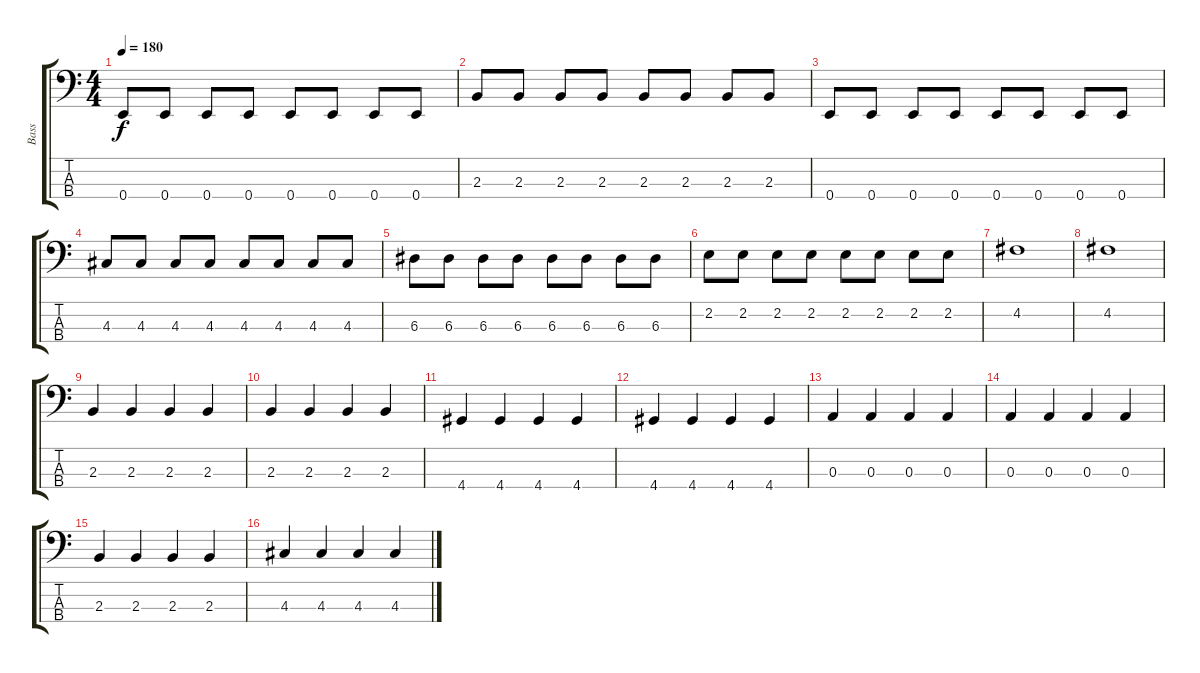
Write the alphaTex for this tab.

\track ("Bass" "Bass") {instrument electricbasspick}
\staff {score tabs}
\tuning (G2 D2 A1 E1) {hide}
\ts (4 4)
\tempo 180
\clef f4
\ks c
0.4.8{dy f} 0.4.8 0.4.8 0.4.8 0.4.8 0.4.8 0.4.8 0.4.8 |
2.3.8 2.3.8 2.3.8 2.3.8 2.3.8 2.3.8 2.3.8 2.3.8 |
0.4.8 0.4.8 0.4.8 0.4.8 0.4.8 0.4.8 0.4.8 0.4.8 |
4.3.8 4.3.8 4.3.8 4.3.8 4.3.8 4.3.8 4.3.8 4.3.8 |
6.3.8 6.3.8 6.3.8 6.3.8 6.3.8 6.3.8 6.3.8 6.3.8 |
2.2.8 2.2.8 2.2.8 2.2.8 2.2.8 2.2.8 2.2.8 2.2.8 |
4.2.1 |
4.2.1 |
2.3.4 2.3.4 2.3.4 2.3.4 |
2.3.4 2.3.4 2.3.4 2.3.4 |
4.4.4 4.4.4 4.4.4 4.4.4 |
4.4.4 4.4.4 4.4.4 4.4.4 |
0.3.4 0.3.4 0.3.4 0.3.4 |
0.3.4 0.3.4 0.3.4 0.3.4 |
2.3.4 2.3.4 2.3.4 2.3.4 |
4.3.4 4.3.4 4.3.4 4.3.4
